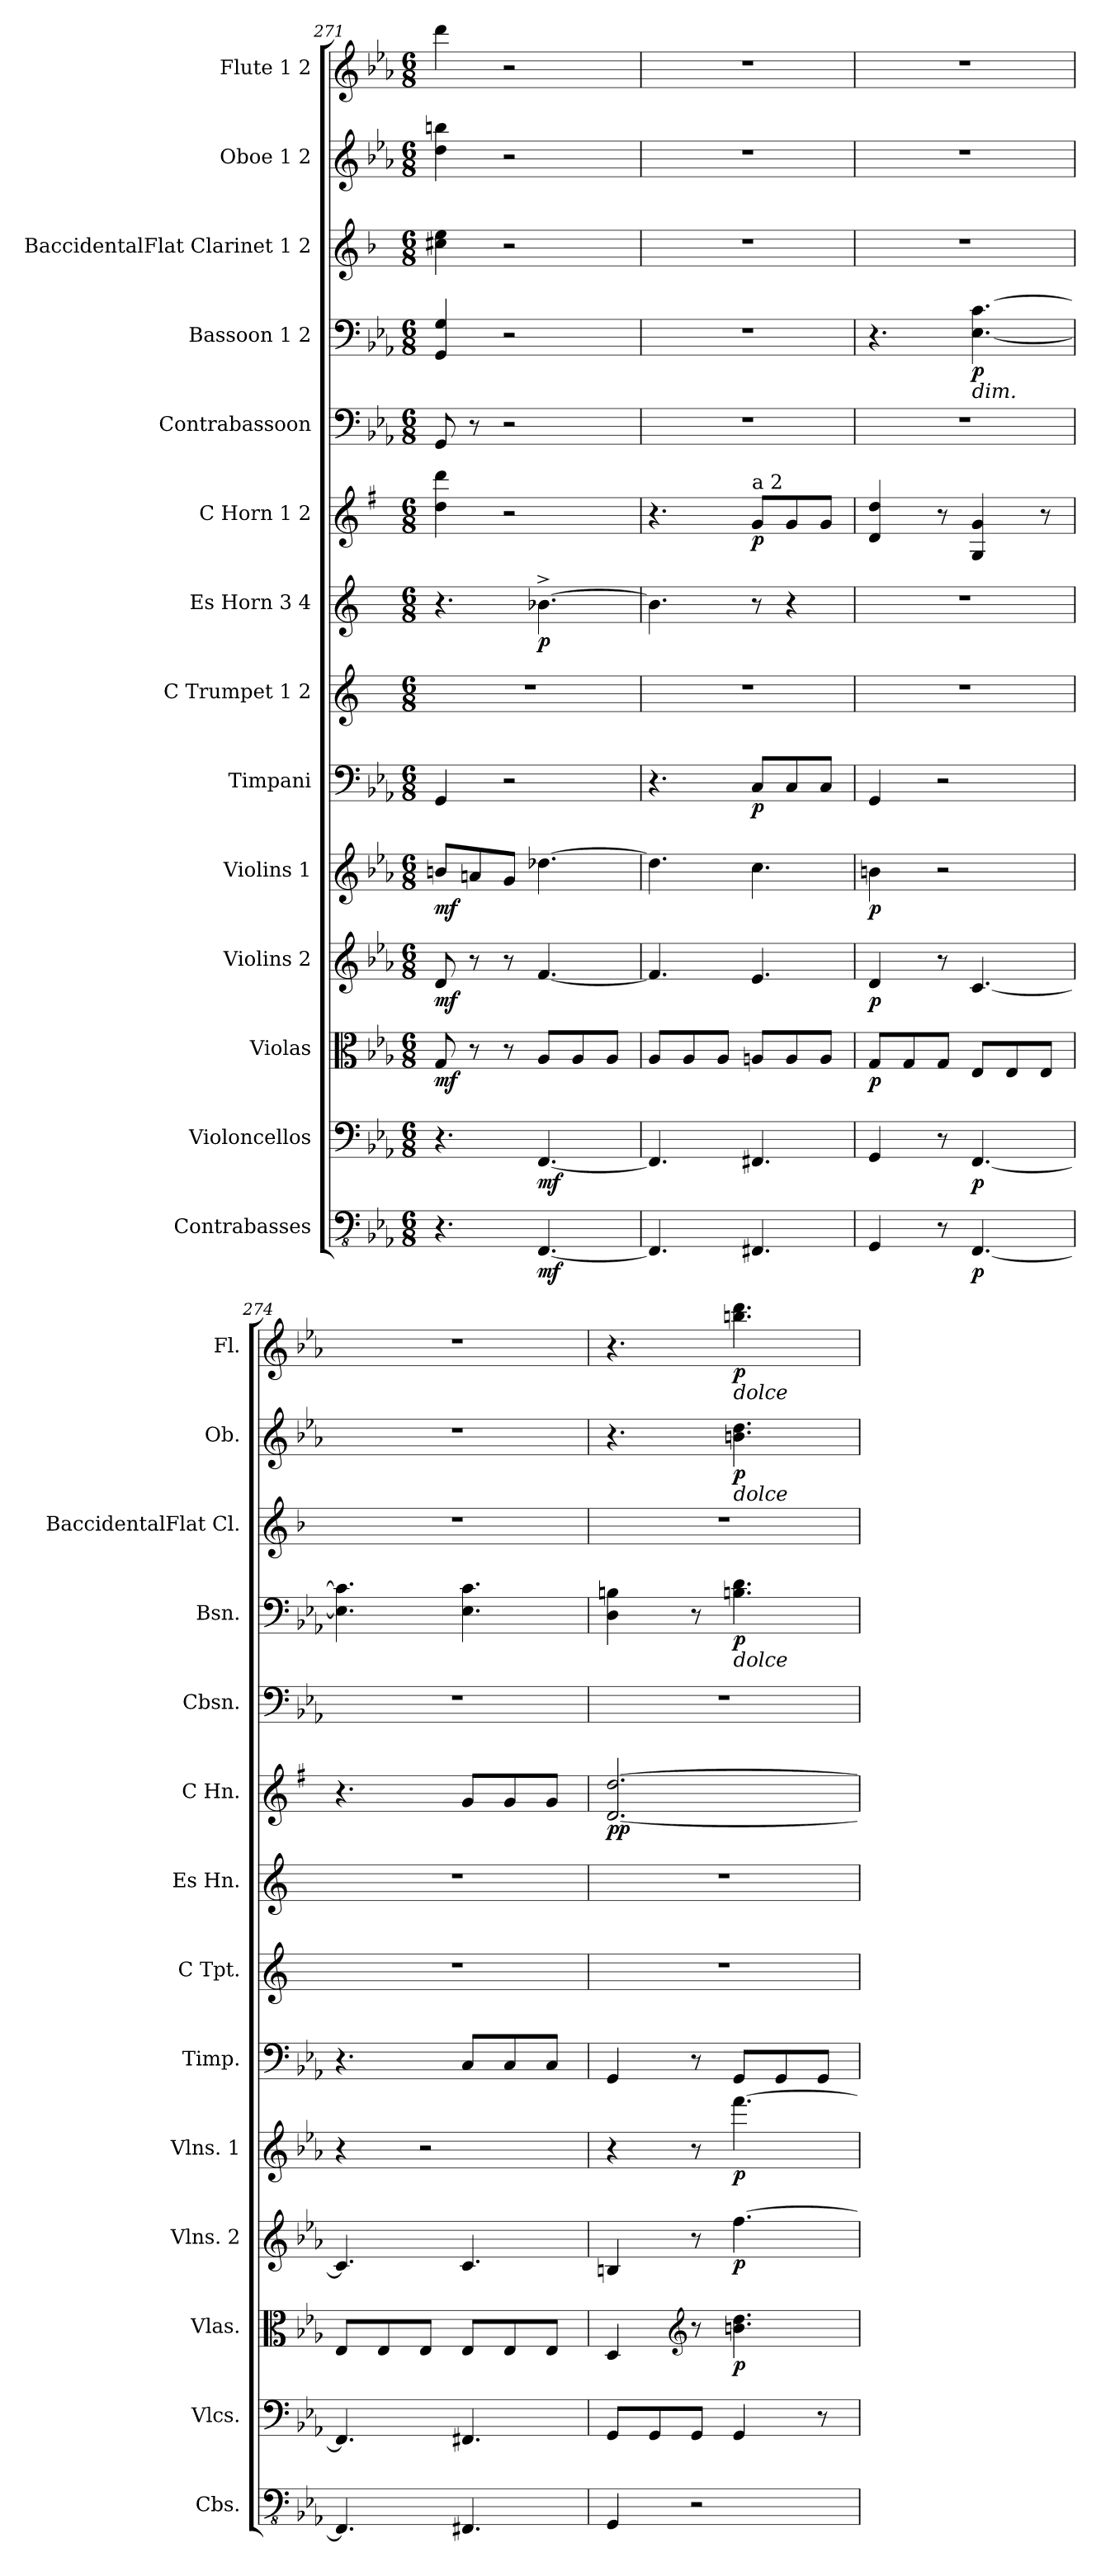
**kern	**dynam	**kern	**dynam	**kern	**dynam	**kern	**dynam	**kern	**dynam	**kern	**dynam	**kern	**kern	**dynam	**kern	**dynam	**kern	**kern	**dynam	**kern	**kern	**dynam	**kern	**dynam
*part14	*part14	*part13	*part13	*part12	*part12	*part11	*part11	*part10	*part10	*part9	*part9	*part8	*part7	*part7	*part6	*part6	*part5	*part4	*part4	*part3	*part2	*part2	*part1	*part1
*staff14	*staff14	*staff13	*staff13	*staff12	*staff12	*staff11	*staff11	*staff10	*staff10	*staff9	*staff9	*staff8	*staff7	*staff7	*staff6	*staff6	*staff5	*staff4	*staff4	*staff3	*staff2	*staff2	*staff1	*staff1
*I"Contrabasses	*	*I"Violoncellos	*	*I"Violas	*	*I"Violins 2	*	*I"Violins 1	*	*I"Timpani	*	*I"C Trumpet 1 2	*I"Es Horn 3 4	*	*I"C Horn 1 2	*	*I"Contrabassoon	*I"Bassoon 1 2	*	*I"BaccidentalFlat Clarinet 1 2	*I"Oboe 1 2	*	*I"Flute  1 2	*
*I'Cbs.	*	*I'Vlcs.	*	*I'Vlas.	*	*I'Vlns. 2	*	*I'Vlns. 1	*	*I'Timp.	*	*I'C Tpt.	*I'Es Hn.	*	*I'C Hn.	*	*I'Cbsn.	*I'Bsn.	*	*I'BaccidentalFlat Cl.	*I'Ob.	*	*I'Fl.	*
*clefFv4	*	*clefF4	*	*clefC3	*	*clefG2	*	*clefG2	*	*clefF4	*	*clefG2	*clefG2	*	*clefG2	*	*clefF4	*clefF4	*	*clefG2	*clefG2	*	*clefG2	*
*	*	*	*	*	*	*	*	*	*	*	*	*	*ITrd5c9	*	*ITrd4c7	*	*ITrd7c12	*	*	*ITrd1c2	*	*	*	*
*k[b-e-a-]	*	*k[b-e-a-]	*	*k[b-e-a-]	*	*k[b-e-a-]	*	*k[b-e-a-]	*	*k[b-e-a-]	*	*k[]	*k[b-e-a-]	*	*k[]	*	*k[b-e-a-]	*k[b-e-a-]	*	*k[b-e-a-]	*k[b-e-a-]	*	*k[b-e-a-]	*
*M6/8	*	*M6/8	*	*M6/8	*	*M6/8	*	*M6/8	*	*M6/8	*	*M6/8	*M6/8	*	*M6/8	*	*M6/8	*M6/8	*	*M6/8	*M6/8	*	*M6/8	*
=271	=271	=271	=271	=271	=271	=271	=271	=271	=271	=271	=271	=271	=271	=271	=271	=271	=271	=271	=271	=271	=271	=271	=271	=271
!	!	!	!	!	!LO:DY:b	!	!LO:DY:b	!	!LO:DY:b	!	!	!	!	!	!	!	!	!	!	!	!	!	!	!
4.r	.	4.r	.	8G/	mf	8d/	mf	8bn/L	mf	4GG/	.	2.r	4.r	.	4g\ 4gg\	.	8GGG/	4GG/ 4G/	.	4bn\ 4dd\	4dd\ 4bbn\	.	4ddd\	.
.	.	.	.	8r	.	8r	.	8an/	.	.	.	.	.	.	.	.	8r	.	.	.	.	.	.	.
.	.	.	.	8r	.	8r	.	8g/J	.	2r	.	.	.	.	2r	.	2r	2r	.	2r	2r	.	2r	.
!	!LO:DY:b	!	!LO:DY:b	!	!	!	!	!	!	!	!	!	!	!LO:DY:b	!	!	!	!	!	!	!	!	!	!
[4.FFF/	mf	[4.FF/	mf	8A-/L	.	[4.f/	.	[4.dd-X\	.	.	.	.	[4.d-X^\	p	.	.	.	.	.	.	.	.	.	.
.	.	.	.	8A-/	.	.	.	.	.	.	.	.	.	.	.	.	.	.	.	.	.	.	.	.
.	.	.	.	8A-/J	.	.	.	.	.	.	.	.	.	.	.	.	.	.	.	.	.	.	.	.
!!LO:PB:g=z
=272	=272	=272	=272	=272	=272	=272	=272	=272	=272	=272	=272	=272	=272	=272	=272	=272	=272	=272	=272	=272	=272	=272	=272	=272
4.FFF/]	.	4.FF/]	.	8A-/L	.	4.f/]	.	4.dd-\]	.	4.r	.	2.r	4.d-\]	.	4.r	.	2.r	2.r	.	2.r	2.r	.	2.r	.
.	.	.	.	8A-/	.	.	.	.	.	.	.	.	.	.	.	.	.	.	.	.	.	.	.	.
.	.	.	.	8A-/J	.	.	.	.	.	.	.	.	.	.	.	.	.	.	.	.	.	.	.	.
!	!	!	!	!	!	!	!	!	!	!	!	!	!	!	!LO:TX:a:t=a 2	!	!	!	!	!	!	!	!	!
!	!	!	!	!	!	!	!	!	!	!	!LO:DY:b	!	!	!	!	!LO:DY:b	!	!	!	!	!	!	!	!
4.FFF#X/	.	4.FF#X/	.	8An/L	.	4.e-/	.	4.cc\	.	8C/L	p	.	8r	.	8c/L	p	.	.	.	.	.	.	.	.
.	.	.	.	8A/	.	.	.	.	.	8C/	.	.	4r	.	8c/	.	.	.	.	.	.	.	.	.
.	.	.	.	8A/J	.	.	.	.	.	8C/J	.	.	.	.	8c/J	.	.	.	.	.	.	.	.	.
=273	=273	=273	=273	=273	=273	=273	=273	=273	=273	=273	=273	=273	=273	=273	=273	=273	=273	=273	=273	=273	=273	=273	=273	=273
!	!	!	!	!	!LO:DY:b	!	!LO:DY:b	!	!LO:DY:b	!	!	!	!	!	!	!	!	!	!	!	!	!	!	!
4GGG/	.	4GG/	.	8G/L	p	4d/	p	4bn\	p	4GG/	.	2.r	2.r	.	4G/ 4g/	.	2.r	4.r	.	2.r	2.r	.	2.r	.
.	.	.	.	8G/	.	.	.	.	.	.	.	.	.	.	.	.	.	.	.	.	.	.	.	.
8r	.	8r	.	8G/J	.	8r	.	2r	.	2r	.	.	.	.	8r	.	.	.	.	.	.	.	.	.
!	!	!	!	!	!	!	!	!	!	!	!	!	!	!	!	!	!	!LO:TX:b:i:t=dim.	!	!	!	!	!	!
!	!LO:DY:b	!	!LO:DY:b	!	!	!	!	!	!	!	!	!	!	!	!	!	!	!	!LO:DY:b	!	!	!	!	!
[4.FFF/	p	[4.FF/	p	8E-/L	.	[4.c/	.	.	.	.	.	.	.	.	4C/ 4c/	.	.	[4.E-\ [4.c\	p	.	.	.	.	.
.	.	.	.	8E-/	.	.	.	.	.	.	.	.	.	.	.	.	.	.	.	.	.	.	.	.
.	.	.	.	8E-/J	.	.	.	.	.	.	.	.	.	.	8r	.	.	.	.	.	.	.	.	.
=274	=274	=274	=274	=274	=274	=274	=274	=274	=274	=274	=274	=274	=274	=274	=274	=274	=274	=274	=274	=274	=274	=274	=274	=274
4.FFF/]	.	4.FF/]	.	8E-/L	.	4.c/]	.	4r	.	4.r	.	2.r	2.r	.	4.r	.	2.r	4.E-\] 4.c\]	.	2.r	2.r	.	2.r	.
.	.	.	.	8E-/	.	.	.	.	.	.	.	.	.	.	.	.	.	.	.	.	.	.	.	.
.	.	.	.	8E-/J	.	.	.	2r	.	.	.	.	.	.	.	.	.	.	.	.	.	.	.	.
4.FFF#X/	.	4.FF#X/	.	8E-/L	.	4.c/	.	.	.	8C/L	.	.	.	.	8c/L	.	.	4.E-\ 4.c\	.	.	.	.	.	.
.	.	.	.	8E-/	.	.	.	.	.	8C/	.	.	.	.	8c/	.	.	.	.	.	.	.	.	.
.	.	.	.	8E-/J	.	.	.	.	.	8C/J	.	.	.	.	8c/J	.	.	.	.	.	.	.	.	.
=275	=275	=275	=275	=275	=275	=275	=275	=275	=275	=275	=275	=275	=275	=275	=275	=275	=275	=275	=275	=275	=275	=275	=275	=275
!	!	!	!	!	!	!	!	!	!	!	!	!	!	!	!	!LO:DY:b	!	!	!	!	!	!	!	!
4GGG/	.	8GG/L	.	4D/	.	4Bn/	.	4r	.	4GG/	.	2.r	2.r	.	[2.G/ [2.g/	pp	2.r	4D\ 4Bn\	.	2.r	4.r	.	4.r	.
.	.	8GG/	.	.	.	.	.	.	.	.	.	.	.	.	.	.	.	.	.	.	.	.	.	.
*	*	*	*	*clefG2	*	*	*	*	*	*	*	*	*	*	*	*	*	*	*	*	*	*	*	*
2r	.	8GG/J	.	8r	.	8r	.	8r	.	8r	.	.	.	.	.	.	.	8r	.	.	.	.	.	.
!	!	!	!	!	!	!	!	!	!	!	!	!	!	!	!	!	!	!	!	!	!	!	!LO:TX:b:i:t=dolce	!
!	!	!	!	!	!	!	!	!	!	!	!	!	!	!	!	!	!	!	!	!	!LO:TX:b:i:t=dolce	!	!	!
!	!	!	!	!	!	!	!	!	!	!	!	!	!	!	!	!	!	!LO:TX:b:i:t=dolce	!	!	!	!	!	!
!	!	!	!	!	!LO:DY:b	!	!LO:DY:b	!	!LO:DY:b	!	!	!	!	!	!	!	!	!	!LO:DY:b	!	!	!LO:DY:b	!	!LO:DY:b
.	.	4GG/	.	4.bn\ 4.dd\	p	[4.ff\	p	[4.fff\	p	8GG/L	.	.	.	.	.	.	.	4.Bn\ 4.d\	p	.	4.bn\ 4.dd\	p	4.bbn\ 4.ddd\	p
.	.	.	.	.	.	.	.	.	.	8GG/	.	.	.	.	.	.	.	.	.	.	.	.	.	.
.	.	8r	.	.	.	.	.	.	.	8GG/J	.	.	.	.	.	.	.	.	.	.	.	.	.	.
=	=	=	=	=	=	=	=	=	=	=	=	=	=	=	=	=	=	=	=	=	=	=	=	=
*-	*-	*-	*-	*-	*-	*-	*-	*-	*-	*-	*-	*-	*-	*-	*-	*-	*-	*-	*-	*-	*-	*-	*-	*-
